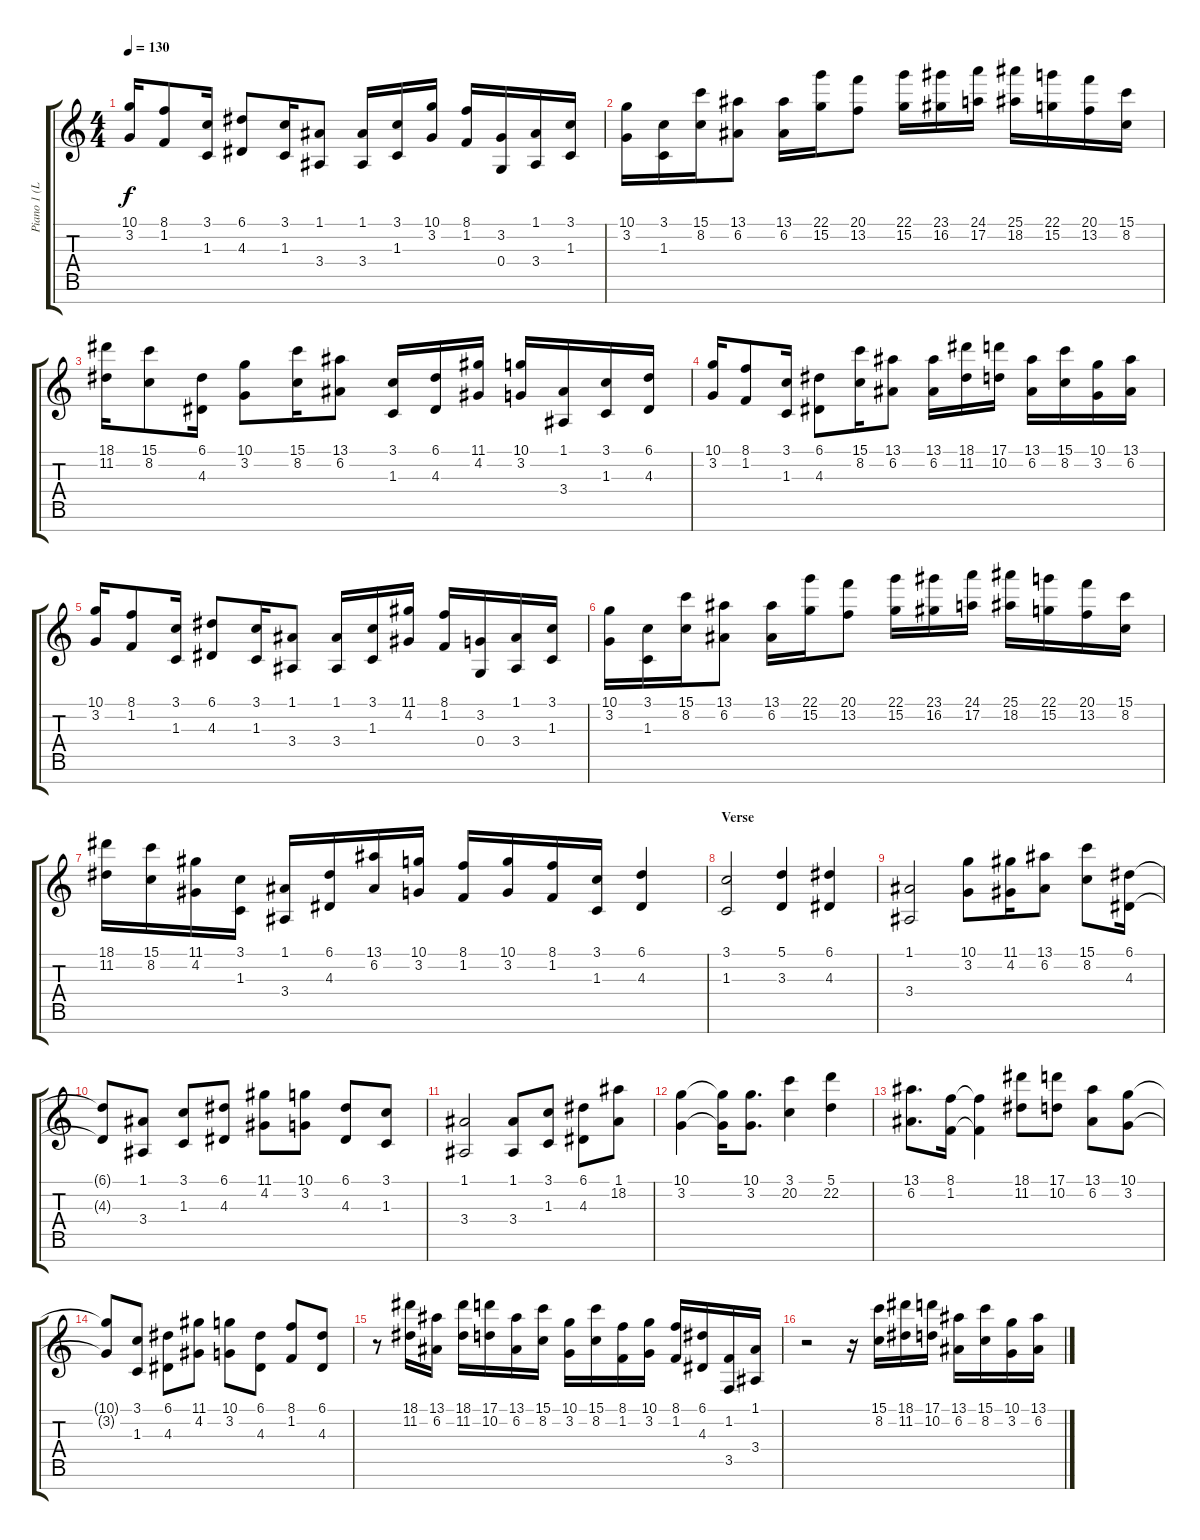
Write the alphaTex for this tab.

\track ("Piano 1 (L)" "Piano 1 (L") {instrument electricgrandpiano}
\staff {score tabs}
\tuning (A4 E4 B3 G3 D3 A2 E2) {hide}
\ts (4 4)
\tempo 130
\clef g2
\ks c
(10.1 3.2).16{dy f} (8.1 1.2).8 (3.1 1.3).16 (6.1 4.3).8 (3.1 1.3).16 (1.1 3.4).8 (1.1 3.4).16 (3.1 1.3).16 (10.1 3.2).16 (8.1 1.2).16 (3.2 0.4).16 (1.1 3.4).16 (3.1 1.3).16 |
(10.1 3.2).16 (3.1 1.3).16 (15.1 8.2).16 (13.1 6.2).8 (13.1 6.2).16 (22.1 15.2).16 (20.1 13.2).8 (22.1 15.2).16 (23.1 16.2).16 (24.1 17.2).16 (25.1 18.2).16 (22.1 15.2).16 (20.1 13.2).16 (15.1 8.2).16 |
(18.1 11.2).16 (15.1 8.2).8 (6.1 4.3).16 (10.1 3.2).8 (15.1 8.2).16 (13.1 6.2).8 (3.1 1.3).16 (6.1 4.3).16 (11.1 4.2).16 (10.1 3.2).16 (1.1 3.4).16 (3.1 1.3).16 (6.1 4.3).16 |
(10.1 3.2).16 (8.1 1.2).8 (3.1 1.3).16 (6.1 4.3).8 (15.1 8.2).16 (13.1 6.2).8 (13.1 6.2).16 (18.1 11.2).16 (17.1 10.2).16 (13.1 6.2).16 (15.1 8.2).16 (10.1 3.2).16 (13.1 6.2).16 |
(10.1 3.2).16 (8.1 1.2).8 (3.1 1.3).16 (6.1 4.3).8 (3.1 1.3).16 (1.1 3.4).8 (1.1 3.4).16 (3.1 1.3).16 (11.1 4.2).16 (8.1 1.2).16 (3.2 0.4).16 (1.1 3.4).16 (3.1 1.3).16 |
(10.1 3.2).16 (3.1 1.3).16 (15.1 8.2).16 (13.1 6.2).8 (13.1 6.2).16 (22.1 15.2).16 (20.1 13.2).8 (22.1 15.2).16 (23.1 16.2).16 (24.1 17.2).16 (25.1 18.2).16 (22.1 15.2).16 (20.1 13.2).16 (15.1 8.2).16 |
(18.1 11.2).16 (15.1 8.2).16 (11.1 4.2).16 (3.1 1.3).16 (1.1 3.4).16 (6.1 4.3).16 (13.1 6.2).16 (10.1 3.2).16 (8.1 1.2).16 (10.1 3.2).16 (8.1 1.2).16 (3.1 1.3).16 (6.1 4.3).4 |
\section ("" "Verse")
(3.1 1.3).2 (5.1 3.3).4 (6.1 4.3).4 |
(1.1 3.4).2 (10.1 3.2).8 (11.1 4.2).16 (13.1 6.2).8 (15.1 8.2).8 (6.1 4.3).16 |
(6.1{t} 4.3{t}).8 (1.1 3.4).8 (3.1 1.3).8 (6.1 4.3).8 (11.1 4.2).8 (10.1 3.2).8 (6.1 4.3).8 (3.1 1.3).8 |
(1.1 3.4).2 (1.1 3.4).8 (3.1 1.3).8 (6.1 4.3).8 (1.1 18.2).8 |
(10.1 3.2).4 (10.1{t} 3.2{t}).16 (10.1 3.2).8{d} (3.1 20.2).4 (5.1 22.2).4 |
(13.1 6.2).8{d} (8.1 1.2).16 (8.1{t} 1.2{t}).4 (18.1 11.2).8 (17.1 10.2).8 (13.1 6.2).8 (10.1 3.2).8 |
(10.1{t} 3.2{t}).8 (3.1 1.3).8 (6.1 4.3).8 (11.1 4.2).8 (10.1 3.2).8 (6.1 4.3).8 (8.1 1.2).8 (6.1 4.3).8 |
r.8 (18.1 11.2).16 (13.1 6.2).16 (18.1 11.2).16 (17.1 10.2).16 (13.1 6.2).16 (15.1 8.2).16 (10.1 3.2).16 (15.1 8.2).16 (8.1 1.2).16 (10.1 3.2).16 (8.1 1.2).16 (6.1 4.3).16 (1.2 3.5).16 (1.1 3.4).16 |
r.2 r.16 (15.1 8.2).16 (18.1 11.2).16 (17.1 10.2).16 (13.1 6.2).16 (15.1 8.2).16 (10.1 3.2).16 (13.1 6.2).16
